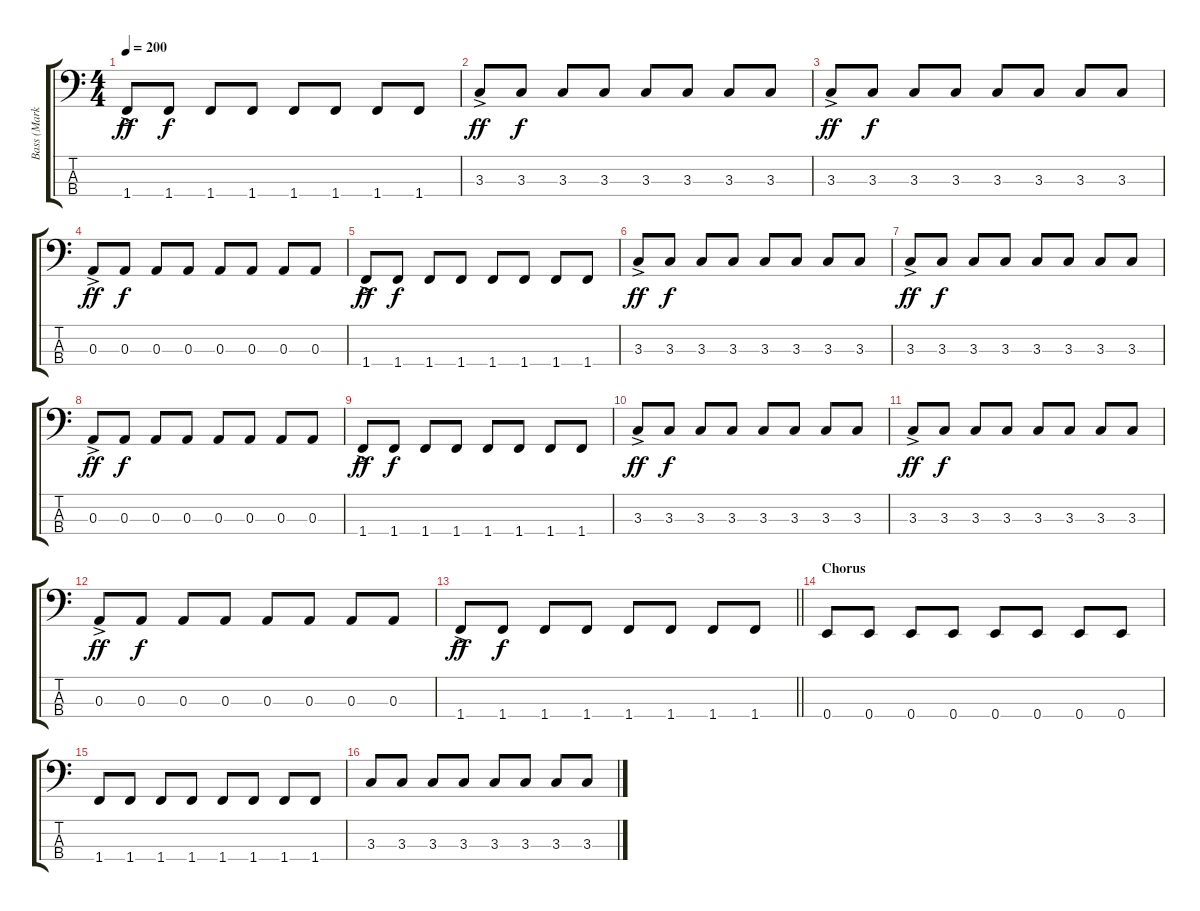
\track ("Bass (Mark)" "Bass (Mark") {instrument electricbasspick}
\staff {score tabs}
\tuning (G2 D2 A1 E1) {hide}
\ts (4 4)
\tempo 200
\clef f4
\ks c
1.4{ac}.8{dy ff} 1.4.8{dy f} 1.4.8 1.4.8 1.4.8 1.4.8 1.4.8 1.4.8 |
3.3{ac}.8{dy ff} 3.3.8{dy f} 3.3.8 3.3.8 3.3.8 3.3.8 3.3.8 3.3.8 |
3.3{ac}.8{dy ff} 3.3.8{dy f} 3.3.8 3.3.8 3.3.8 3.3.8 3.3.8 3.3.8 |
0.3{ac}.8{dy ff} 0.3.8{dy f} 0.3.8 0.3.8 0.3.8 0.3.8 0.3.8 0.3.8 |
1.4{ac}.8{dy ff} 1.4.8{dy f} 1.4.8 1.4.8 1.4.8 1.4.8 1.4.8 1.4.8 |
3.3{ac}.8{dy ff} 3.3.8{dy f} 3.3.8 3.3.8 3.3.8 3.3.8 3.3.8 3.3.8 |
3.3{ac}.8{dy ff} 3.3.8{dy f} 3.3.8 3.3.8 3.3.8 3.3.8 3.3.8 3.3.8 |
0.3{ac}.8{dy ff} 0.3.8{dy f} 0.3.8 0.3.8 0.3.8 0.3.8 0.3.8 0.3.8 |
1.4{ac}.8{dy ff} 1.4.8{dy f} 1.4.8 1.4.8 1.4.8 1.4.8 1.4.8 1.4.8 |
3.3{ac}.8{dy ff} 3.3.8{dy f} 3.3.8 3.3.8 3.3.8 3.3.8 3.3.8 3.3.8 |
3.3{ac}.8{dy ff} 3.3.8{dy f} 3.3.8 3.3.8 3.3.8 3.3.8 3.3.8 3.3.8 |
0.3{ac}.8{dy ff} 0.3.8{dy f} 0.3.8 0.3.8 0.3.8 0.3.8 0.3.8 0.3.8 |
\barLineRight lightlight
1.4{ac}.8{dy ff} 1.4.8{dy f} 1.4.8 1.4.8 1.4.8 1.4.8 1.4.8 1.4.8 |
\section ("" "Chorus")
0.4.8{volume 10} 0.4.8 0.4.8 0.4.8 0.4.8 0.4.8 0.4.8 0.4.8 |
1.4.8 1.4.8 1.4.8 1.4.8 1.4.8 1.4.8 1.4.8 1.4.8 |
3.3.8 3.3.8 3.3.8 3.3.8 3.3.8 3.3.8 3.3.8 3.3.8
